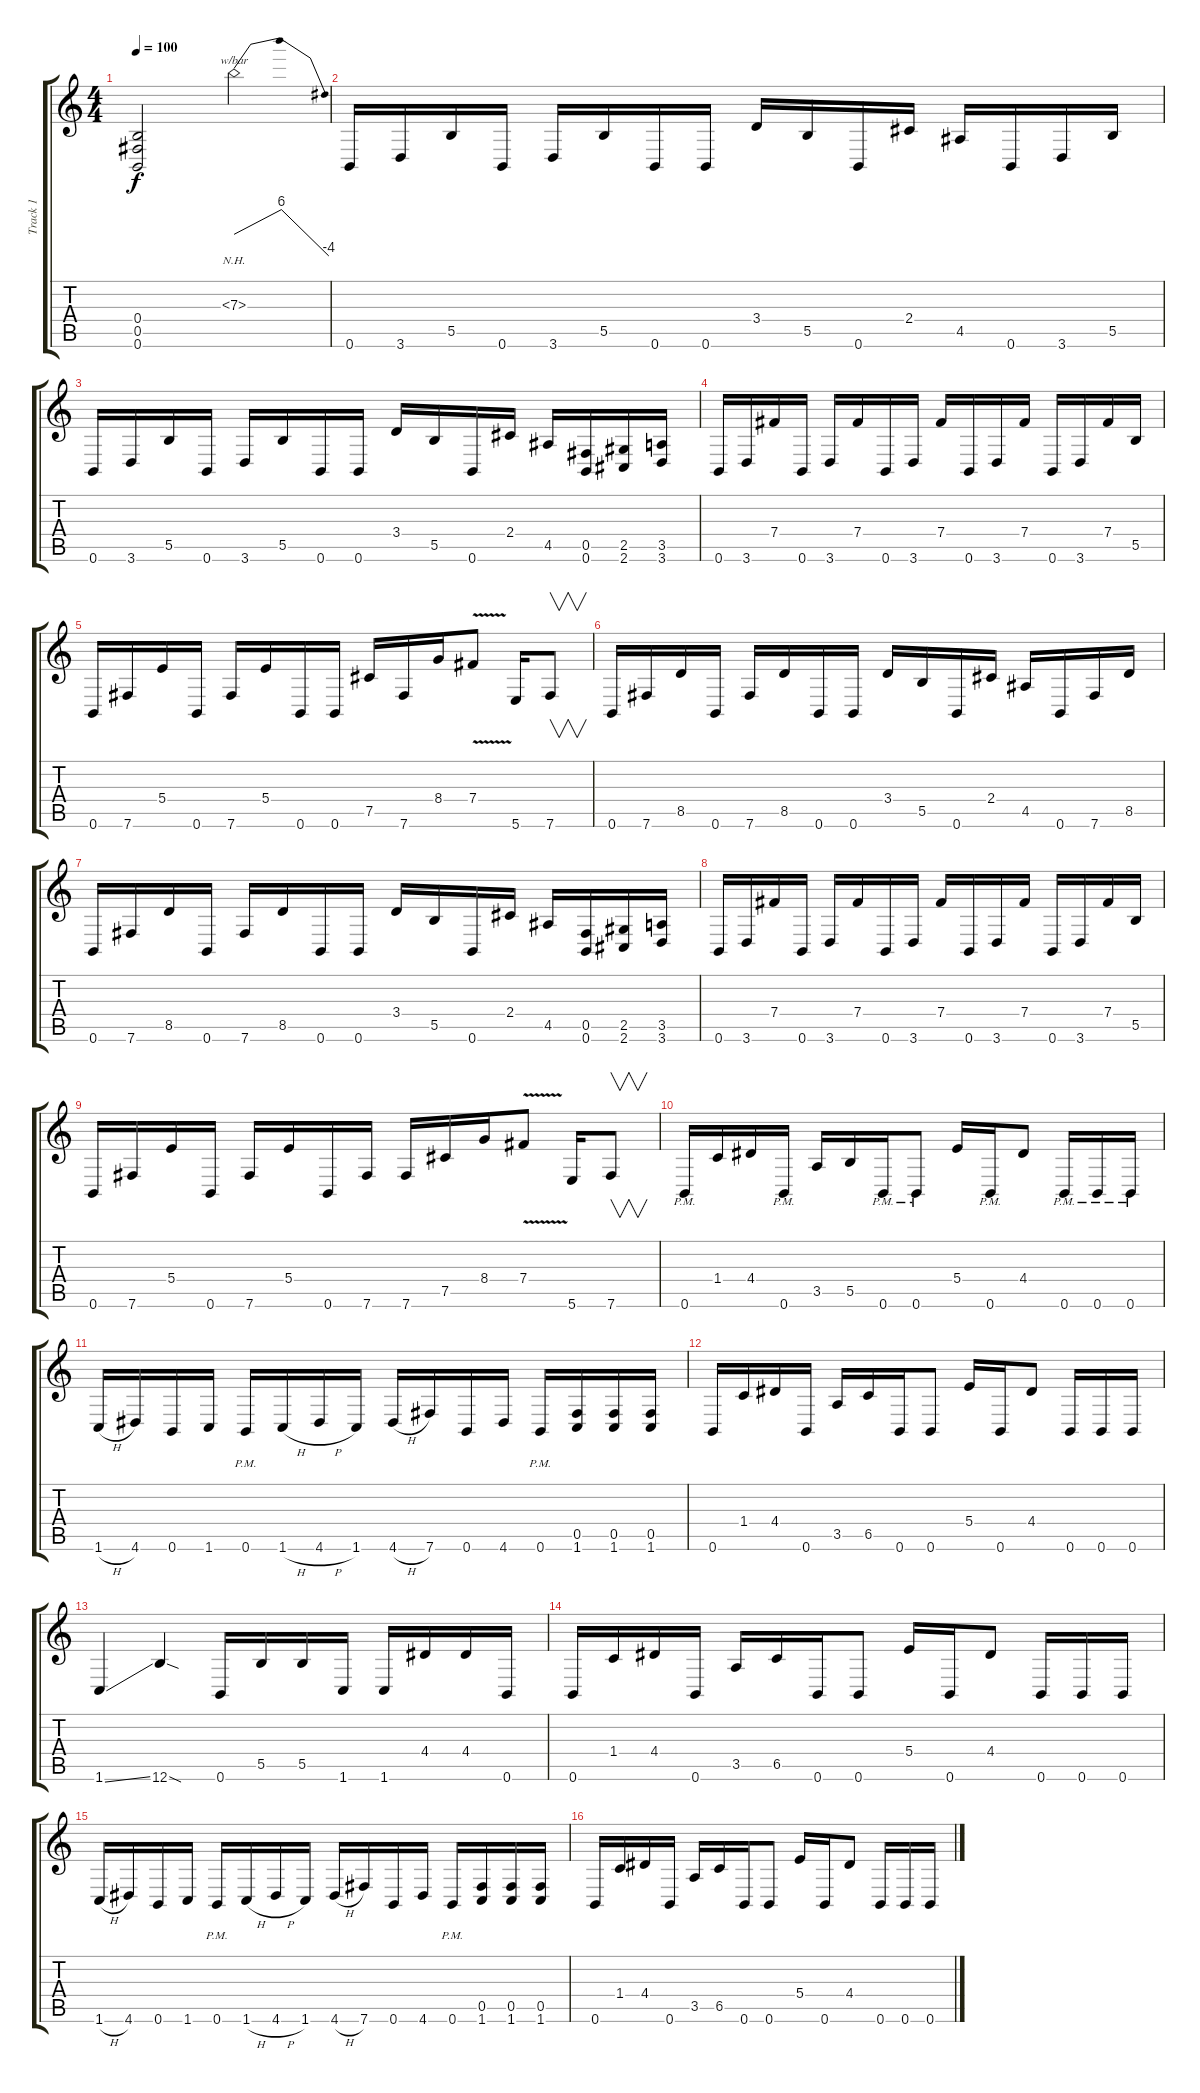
\track ("Track 1" "Track 1") {instrument distortionguitar}
\staff {score tabs}
\tuning (Db4 Ab3 E3 B2 Gb2 B1) {hide}
\ts (4 4)
\tempo 100
\clef g2
\ks c
(0.4 0.5 0.6).2{dy f} 7.3{nh}.2{tbe (dip default 0 0 4 24 60 -16)} |
0.6.16 3.6.16 5.5.16 0.6.16 3.6.16 5.5.16 0.6.16 0.6.16 3.4.16 5.5.16 0.6.16 2.4.16 4.5.16 0.6.16 3.6.16 5.5.16 |
0.6.16 3.6.16 5.5.16 0.6.16 3.6.16 5.5.16 0.6.16 0.6.16 3.4.16 5.5.16 0.6.16 2.4.16 4.5.16 (0.5 0.6).16 (2.5 2.6).16 (3.5 3.6).16 |
0.6.16 3.6.16 7.4.16 0.6.16 3.6.16 7.4.16 0.6.16 3.6.16 7.4.16 0.6.16 3.6.16 7.4.16 0.6.16 3.6.16 7.4.16 5.5.16 |
0.6.16 7.6.16 5.4.16 0.6.16 7.6.16 5.4.16 0.6.16 0.6.16 7.5.16 7.6.16 8.4.16 7.4{v}.8 5.6.16 7.6.8{v} |
0.6.16 7.6.16 8.5.16 0.6.16 7.6.16 8.5.16 0.6.16 0.6.16 3.4.16 5.5.16 0.6.16 2.4.16 4.5.16 0.6.16 7.6.16 8.5.16 |
0.6.16 7.6.16 8.5.16 0.6.16 7.6.16 8.5.16 0.6.16 0.6.16 3.4.16 5.5.16 0.6.16 2.4.16 4.5.16 (0.5 0.6).16 (2.5 2.6).16 (3.5 3.6).16 |
0.6.16 3.6.16 7.4.16 0.6.16 3.6.16 7.4.16 0.6.16 3.6.16 7.4.16 0.6.16 3.6.16 7.4.16 0.6.16 3.6.16 7.4.16 5.5.16 |
0.6.16 7.6.16 5.4.16 0.6.16 7.6.16 5.4.16 0.6.16 7.6.16 7.6.16 7.5.16 8.4.16 7.4{v}.8 5.6.16 7.6.8{v} |
0.6{pm}.16 1.4.16 4.4.16 0.6{pm}.16 3.5.16 5.5.16 0.6{pm}.16 0.6{pm}.8 5.4.16 0.6{pm}.16 4.4.8 0.6{pm}.16 0.6{pm}.16 0.6{pm}.16 |
1.6{h}.16 4.6.16 0.6.16 1.6.16 0.6{pm}.16 1.6{h}.16 4.6{h}.16 1.6.16 4.6{h}.16 7.6.16 0.6.16 4.6.16 0.6{pm}.16 (0.5 1.6).16 (0.5 1.6).16 (0.5 1.6).16 |
0.6.16 1.4.16 4.4.16 0.6.16 3.5.16 6.5.16 0.6.16 0.6.8 5.4.16 0.6.16 4.4.8 0.6.16 0.6.16 0.6.16 |
1.6{ss}.4 12.6{sod}.4 0.6.16 5.5.16 5.5.16 1.6.16 1.6.16 4.4.16 4.4.16 0.6.16 |
0.6.16 1.4.16 4.4.16 0.6.16 3.5.16 6.5.16 0.6.16 0.6.8 5.4.16 0.6.16 4.4.8 0.6.16 0.6.16 0.6.16 |
1.6{h}.16 4.6.16 0.6.16 1.6.16 0.6{pm}.16 1.6{h}.16 4.6{h}.16 1.6.16 4.6{h}.16 7.6.16 0.6.16 4.6.16 0.6{pm}.16 (0.5 1.6).16 (0.5 1.6).16 (0.5 1.6).16 |
0.6.16 1.4.16 4.4.16 0.6.16 3.5.16 6.5.16 0.6.16 0.6.8 5.4.16 0.6.16 4.4.8 0.6.16 0.6.16 0.6.16
